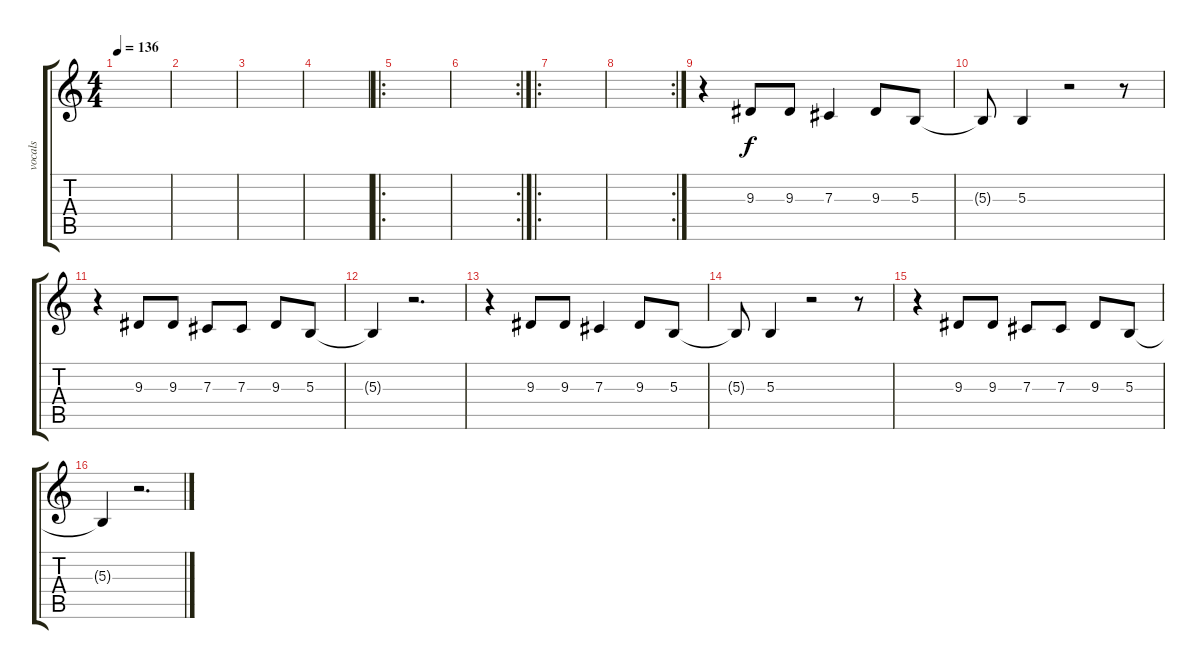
\track ("vocals" "vocals") {instrument reedorgan}
\staff {score tabs}
\tuning (Eb4 Bb3 Gb3 Db3 Ab2 Eb2) {hide}
\ts (4 4)
\tempo 136
\clef g2
\ks c
|
|
|
|
\ro
|
\rc 2
|
\ro
|
\rc 2
|
r.4 9.3.8 9.3.8 7.3.4 9.3.8 5.3.8 |
5.3{t}.8 5.3.4 r.2 r.8 |
r.4 9.3.8 9.3.8 7.3.8 7.3.8 9.3.8 5.3.8 |
5.3{t}.4 r.2{d} |
r.4 9.3.8 9.3.8 7.3.4 9.3.8 5.3.8 |
5.3{t}.8 5.3.4 r.2 r.8 |
r.4 9.3.8 9.3.8 7.3.8 7.3.8 9.3.8 5.3.8 |
5.3{t}.4 r.2{d}
